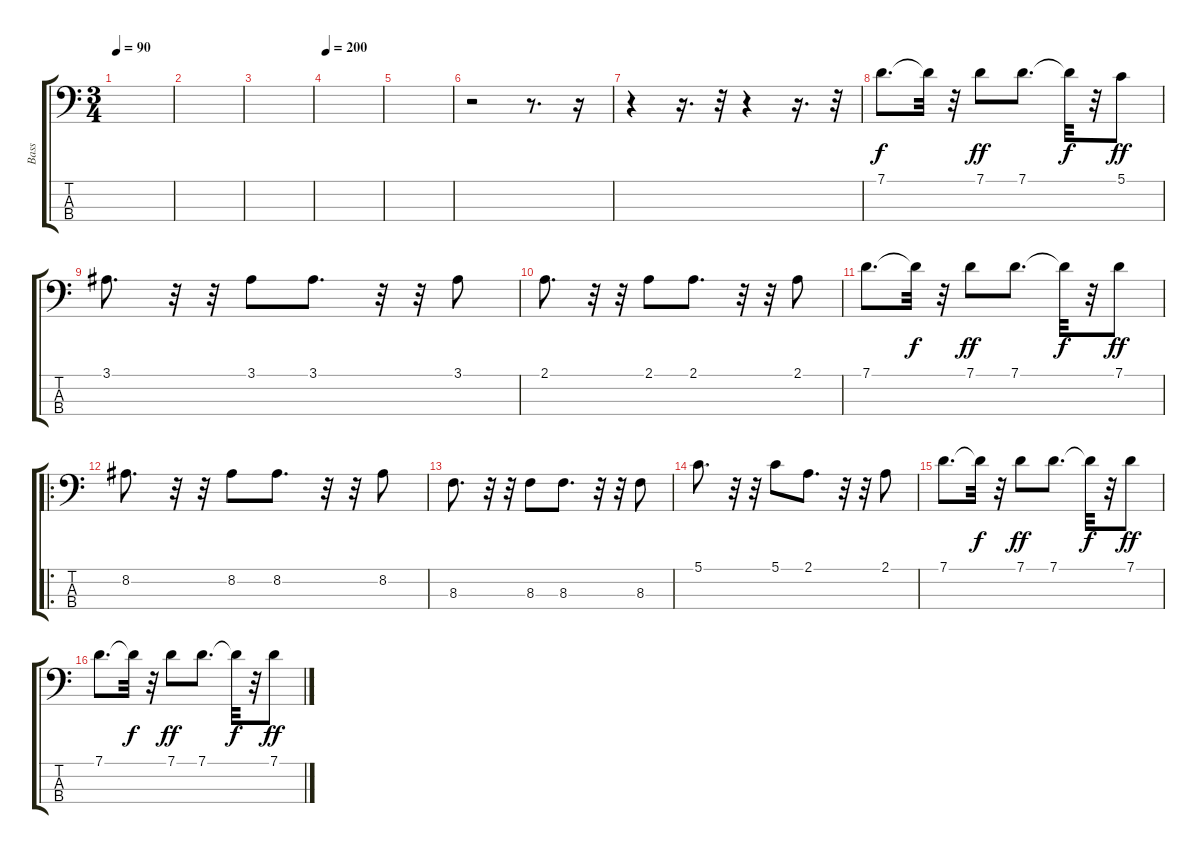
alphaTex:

\track ("Bass" "Bass") {instrument electricbassfinger}
\staff {score tabs}
\tuning (G2 D2 A1 E1) {hide}
\ts (3 4)
\tempo 90
\clef f4
\ks c
|
|
|
\tempo 200
|
|
r.2 r.8{d} r.16 |
r.4 r.16{d} r.32 r.4 r.16{d} r.32 |
7.1.8{d} 7.1{t}.32{dy f} r.32 7.1.8{dy ff} 7.1.8{d} 7.1{t}.32{dy f} r.32 5.1.8{dy ff} |
3.1.8{d} r.32 r.32 3.1.8 3.1.8{d} r.32 r.32 3.1.8 |
2.1.8{d} r.32 r.32 2.1.8 2.1.8{d} r.32 r.32 2.1.8 |
7.1.8{d} 7.1{t}.32{dy f} r.32 7.1.8{dy ff} 7.1.8{d} 7.1{t}.32{dy f} r.32 7.1.8{dy ff} |
\ro
8.2.8{d} r.32 r.32 8.2.8 8.2.8{d} r.32 r.32 8.2.8 |
8.3.8{d} r.32 r.32 8.3.8 8.3.8{d} r.32 r.32 8.3.8 |
5.1.8{d} r.32 r.32 5.1.8 2.1.8{d} r.32 r.32 2.1.8 |
7.1.8{d} 7.1{t}.32{dy f} r.32 7.1.8{dy ff} 7.1.8{d} 7.1{t}.32{dy f} r.32 7.1.8{dy ff} |
7.1.8{d} 7.1{t}.32{dy f} r.32 7.1.8{dy ff} 7.1.8{d} 7.1{t}.32{dy f} r.32 7.1.8{dy ff}
